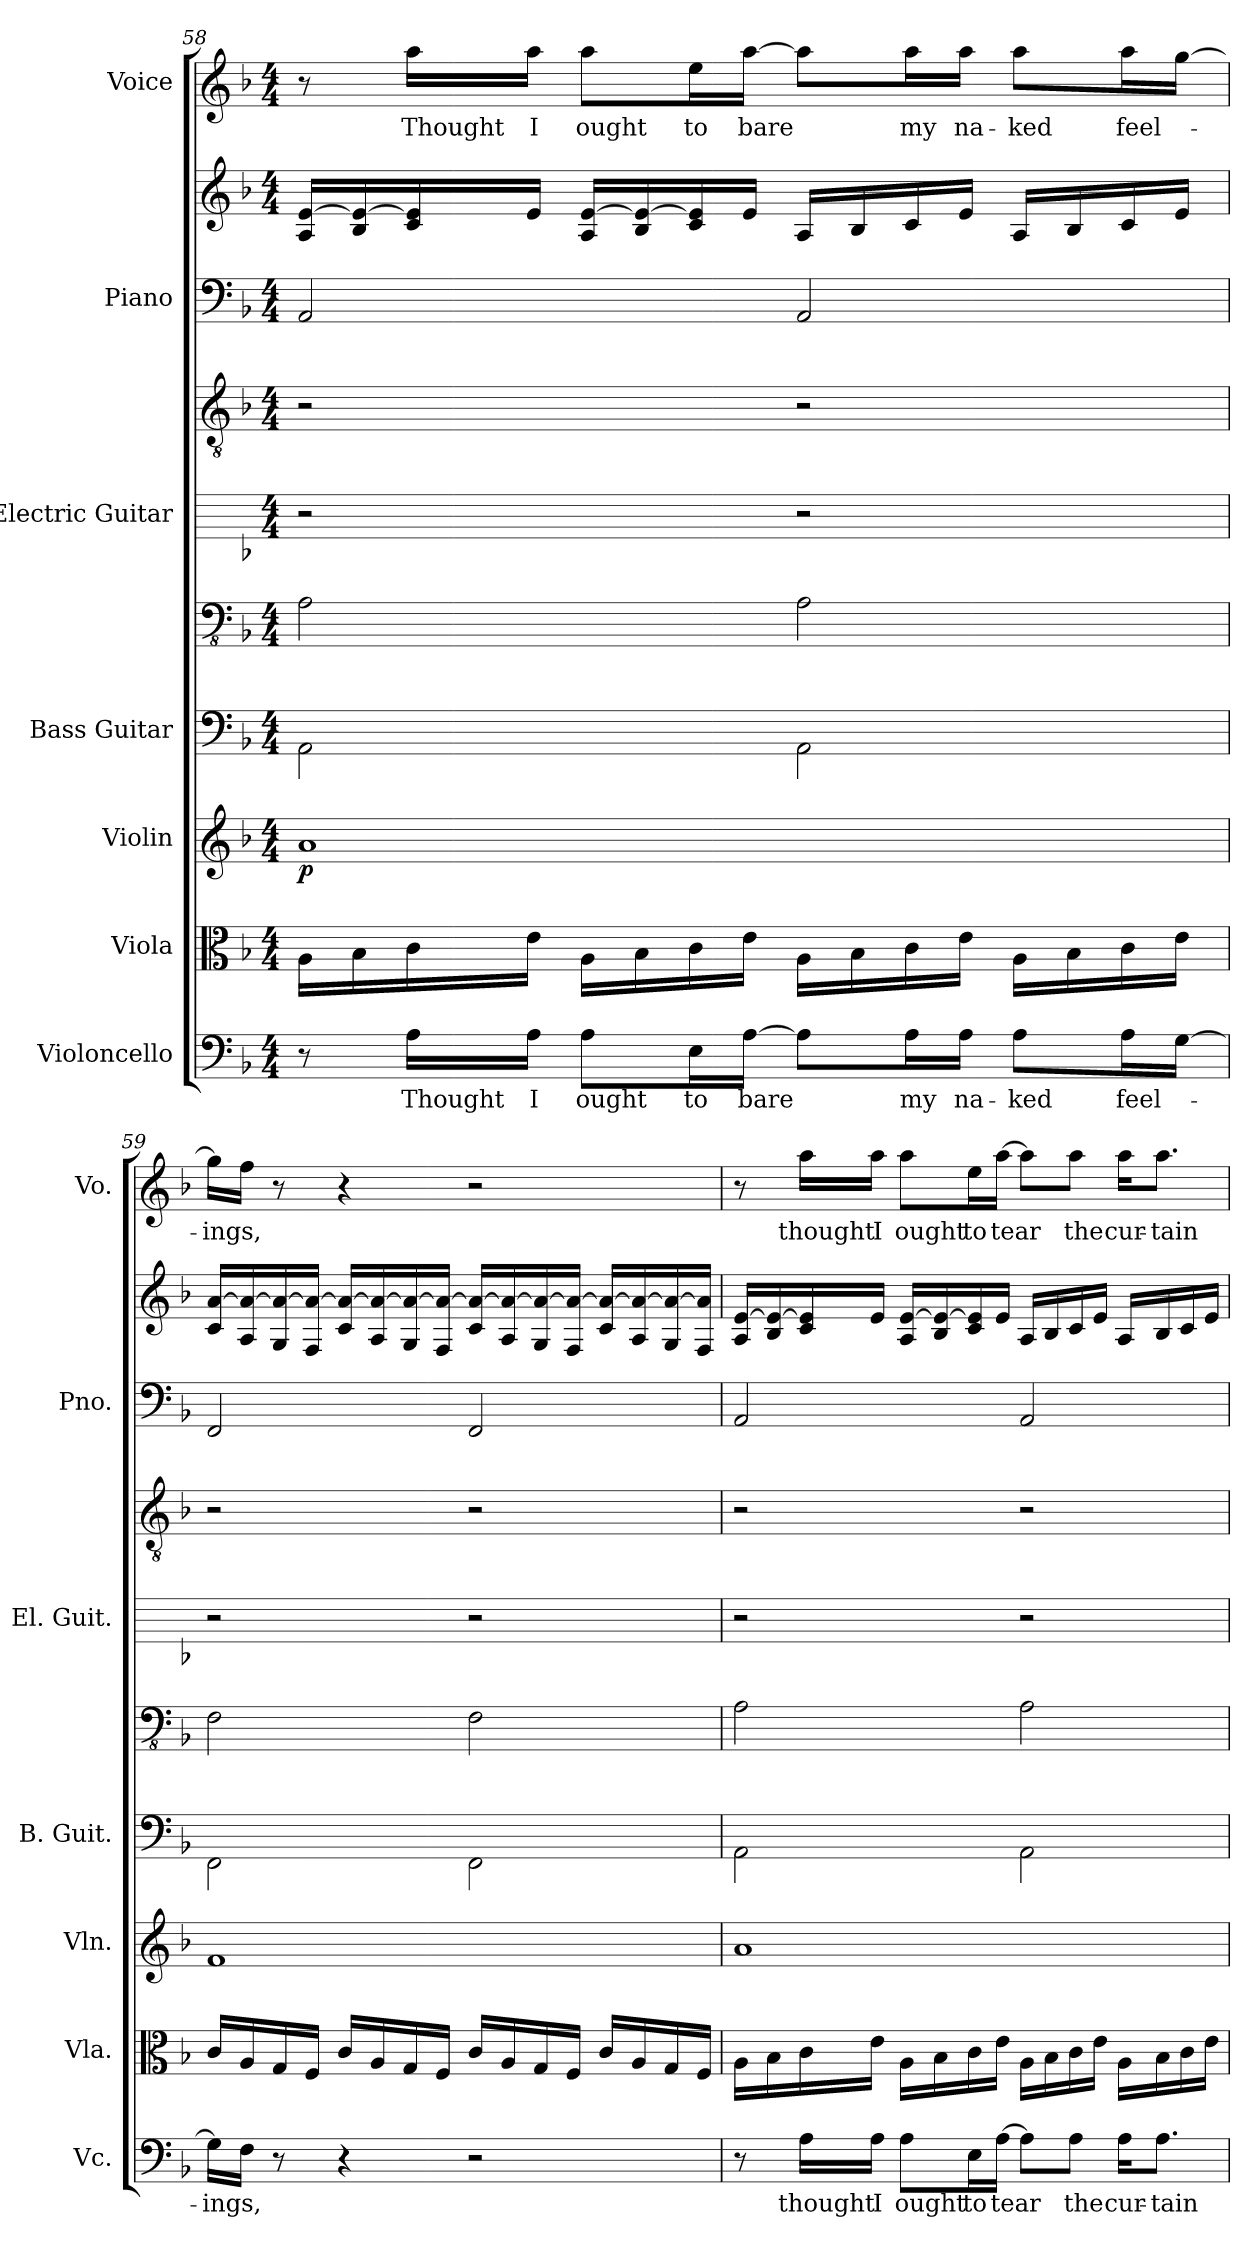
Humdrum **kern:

**kern	**text	**kern	**kern	**dynam	**kern	**kern	**kern	**kern	**kern	**kern	**kern	**text
*part7	*part7	*part6	*part5	*part5	*part4	*part4	*part3	*part3	*part2	*part2	*part1	*part1
*staff10	*staff10	*staff9	*staff8	*staff8	*staff7	*staff6	*staff5	*staff4	*staff3	*staff2	*staff1	*staff1
*I"Violoncello	*	*I"Viola	*I"Violin	*	*I"Bass Guitar	*	*I"Electric Guitar	*	*I"Piano	*	*I"Voice	*
*I'Vc.	*	*I'Vla.	*I'Vln.	*	*I'B. Guit.	*	*I'El. Guit.	*	*I'Pno.	*	*I'Vo.	*
*clefF4	*	*clefC3	*clefG2	*	*	*clefFv4	*	*clefGv2	*clefF4	*clefG2	*clefG2	*
*k[b-]	*	*k[b-]	*k[b-]	*	*k[b-]	*k[b-]	*k[b-]	*k[b-]	*k[b-]	*k[b-]	*k[b-]	*
*M4/4	*	*M4/4	*M4/4	*	*M4/4	*M4/4	*M4/4	*M4/4	*M4/4	*M4/4	*M4/4	*
=58	=58	=58	=58	=58	=58	=58	=58	=58	=58	=58	=58	=58
!	!	!	!	!LO:DY:b	!	!	!	!	!	!	!	!
8r	.	16A\LL	1a	p	2AA\	2AA\	2r	2r	2AA/	16A/ [16e/LL	8r	.
.	.	16B-\	.	.	.	.	.	.	.	16B-/ 16e/_	.	.
16A\LL	Thought	16c\	.	.	.	.	.	.	.	16c/ 16e/]	16aa\LL	Thought
16A\JJ	I	16e\JJ	.	.	.	.	.	.	.	16e/JJ	16aa\JJ	I
8A\L	ought	16A\LL	.	.	.	.	.	.	.	16A/ [16e/LL	8aa\L	ought
.	.	16B-\	.	.	.	.	.	.	.	16B-/ 16e/_	.	.
16E\L	to	16c\	.	.	.	.	.	.	.	16c/ 16e/]	16ee\L	to
[16A\JJ	bare	16e\JJ	.	.	.	.	.	.	.	16e/JJ	[16aa\JJ	bare
8A\L]	.	16A\LL	.	.	2AA\	2AA\	2r	2r	2AA/	16A/LL	8aa\L]	.
.	.	16B-\	.	.	.	.	.	.	.	16B-/	.	.
16A\L	my	16c\	.	.	.	.	.	.	.	16c/	16aa\L	my
16A\JJ	na-	16e\JJ	.	.	.	.	.	.	.	16e/JJ	16aa\JJ	na-
8A\L	-ked	16A\LL	.	.	.	.	.	.	.	16A/LL	8aa\L	-ked
.	.	16B-\	.	.	.	.	.	.	.	16B-/	.	.
16A\L	-feel-	16c\	.	.	.	.	.	.	.	16c/	16aa\L	-feel-
[16G\JJ	.	16e\JJ	.	.	.	.	.	.	.	16e/JJ	[16gg\JJ	.
!!LO:PB:g=z
=59	=59	=59	=59	=59	=59	=59	=59	=59	=59	=59	=59	=59
16G\LL]	-ings,	16c/LL	1f	.	2FF\	2FF\	2r	2r	2FF/	16c/ [16a/LL	16gg\LL]	-ings,
16F\JJ	.	16A/	.	.	.	.	.	.	.	16A/ 16a/_	16ff\JJ	.
8r	.	16G/	.	.	.	.	.	.	.	16G/ 16a/_	8r	.
.	.	16F/JJ	.	.	.	.	.	.	.	16F/ 16a/_JJ	.	.
4r	.	16c/LL	.	.	.	.	.	.	.	16c/ 16a/_LL	4r	.
.	.	16A/	.	.	.	.	.	.	.	16A/ 16a/_	.	.
.	.	16G/	.	.	.	.	.	.	.	16G/ 16a/_	.	.
.	.	16F/JJ	.	.	.	.	.	.	.	16F/ 16a/_JJ	.	.
2r	.	16c/LL	.	.	2FF\	2FF\	2r	2r	2FF/	16c/ 16a/_LL	2r	.
.	.	16A/	.	.	.	.	.	.	.	16A/ 16a/_	.	.
.	.	16G/	.	.	.	.	.	.	.	16G/ 16a/_	.	.
.	.	16F/JJ	.	.	.	.	.	.	.	16F/ 16a/_JJ	.	.
.	.	16c/LL	.	.	.	.	.	.	.	16c/ 16a/_LL	.	.
.	.	16A/	.	.	.	.	.	.	.	16A/ 16a/_	.	.
.	.	16G/	.	.	.	.	.	.	.	16G/ 16a/_	.	.
.	.	16F/JJ	.	.	.	.	.	.	.	16F/ 16a/]JJ	.	.
=60	=60	=60	=60	=60	=60	=60	=60	=60	=60	=60	=60	=60
8r	.	16A\LL	1a	.	2AA\	2AA\	2r	2r	2AA/	16A/ [16e/LL	8r	.
.	.	16B-\	.	.	.	.	.	.	.	16B-/ 16e/_	.	.
16A\LL	thought	16c\	.	.	.	.	.	.	.	16c/ 16e/]	16aa\LL	thought
16A\JJ	I	16e\JJ	.	.	.	.	.	.	.	16e/JJ	16aa\JJ	I
8A\L	ought	16A\LL	.	.	.	.	.	.	.	16A/ [16e/LL	8aa\L	ought
.	.	16B-\	.	.	.	.	.	.	.	16B-/ 16e/_	.	.
16E\L	to	16c\	.	.	.	.	.	.	.	16c/ 16e/]	16ee\L	to
[16A\JJ	tear	16e\JJ	.	.	.	.	.	.	.	16e/JJ	[16aa\JJ	tear
8A\L]	.	16A\LL	.	.	2AA\	2AA\	2r	2r	2AA/	16A/LL	8aa\L]	.
.	.	16B-\	.	.	.	.	.	.	.	16B-/	.	.
8A\J	the	16c\	.	.	.	.	.	.	.	16c/	8aa\J	the
.	.	16e\JJ	.	.	.	.	.	.	.	16e/JJ	.	.
16A\KL	cur-	16A\LL	.	.	.	.	.	.	.	16A/LL	16aa\KL	cur-
8.A\J	-tain	16B-\	.	.	.	.	.	.	.	16B-/	8.aa\J	-tain
.	.	16c\	.	.	.	.	.	.	.	16c/	.	.
.	.	16e\JJ	.	.	.	.	.	.	.	16e/JJ	.	.
=	=	=	=	=	=	=	=	=	=	=	=	=
*-	*-	*-	*-	*-	*-	*-	*-	*-	*-	*-	*-	*-
